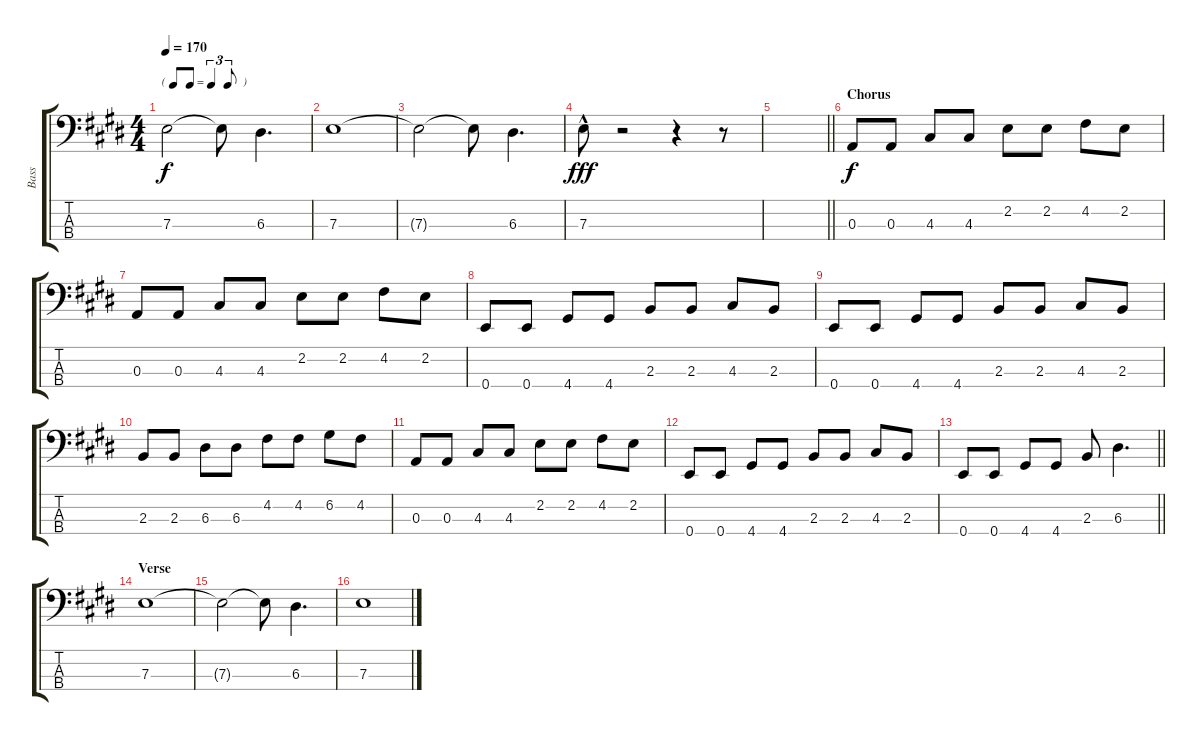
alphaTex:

\track ("Bass" "Bass") {solo instrument electricbassfinger}
\staff {score tabs}
\tuning (G2 D2 A1 E1) {hide}
\ts (4 4)
\tf triplet8th
\tempo 170
\clef f4
\ks e
7.3{t}.2{dy f} 7.3{t}.8 6.3.4{d} |
7.3.1 |
7.3{t}.2 7.3{t}.8 6.3.4{d} |
7.3{hac}.8{dy fff} r.2 r.4 r.8 |
\barLineRight lightlight
|
\section ("" "Chorus")
0.3.8{dy f} 0.3.8 4.3.8 4.3.8 2.2.8 2.2.8 4.2.8 2.2.8 |
0.3.8 0.3.8 4.3.8 4.3.8 2.2.8 2.2.8 4.2.8 2.2.8 |
0.4.8 0.4.8 4.4.8 4.4.8 2.3.8 2.3.8 4.3.8 2.3.8 |
0.4.8 0.4.8 4.4.8 4.4.8 2.3.8 2.3.8 4.3.8 2.3.8 |
2.3.8 2.3.8 6.3.8 6.3.8 4.2.8 4.2.8 6.2.8 4.2.8 |
0.3.8 0.3.8 4.3.8 4.3.8 2.2.8 2.2.8 4.2.8 2.2.8 |
0.4.8 0.4.8 4.4.8 4.4.8 2.3.8 2.3.8 4.3.8 2.3.8 |
\barLineRight lightlight
0.4.8 0.4.8 4.4.8 4.4.8 2.3.8 6.3.4{d} |
\section ("" "Verse")
7.3.1 |
7.3{t}.2 7.3{t}.8 6.3.4{d} |
7.3.1
